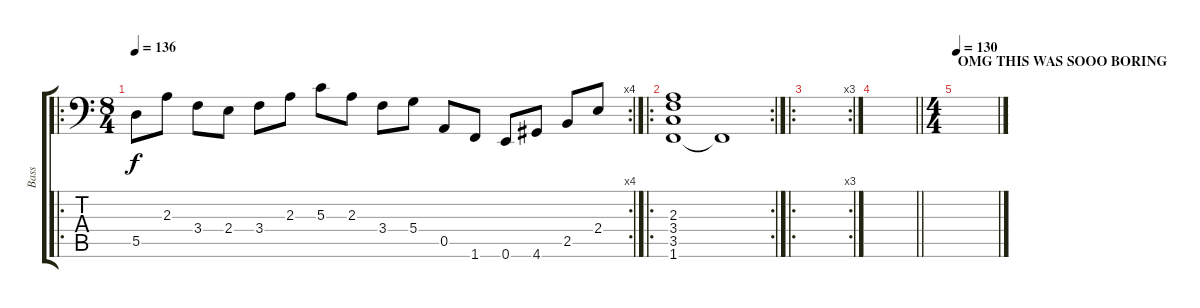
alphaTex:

\track ("Bass" "Bass") {instrument electricbasspick}
\staff {score tabs}
\tuning (E3 B2 G2 D2 A1 E1) {hide}
\ro
\rc 4
\ts (8 4)
\tempo 136
\clef f4
\ks c
5.5.8{dy f} 2.3.8 3.4.8 2.4.8 3.4.8 2.3.8 5.3.8 2.3.8 3.4.8 5.4.8 0.5.8 1.6.8 0.6.8 4.6.8 2.5.8 2.4.8 |
\ro
\rc 2
(2.3 3.4 3.5 1.6).1 1.6{t}.1 |
\ro
\rc 3
|
\barLineRight lightlight
|
\ts (4 4)
\section ("" "OMG THIS WAS SOOO BORING")
\tempo 130
